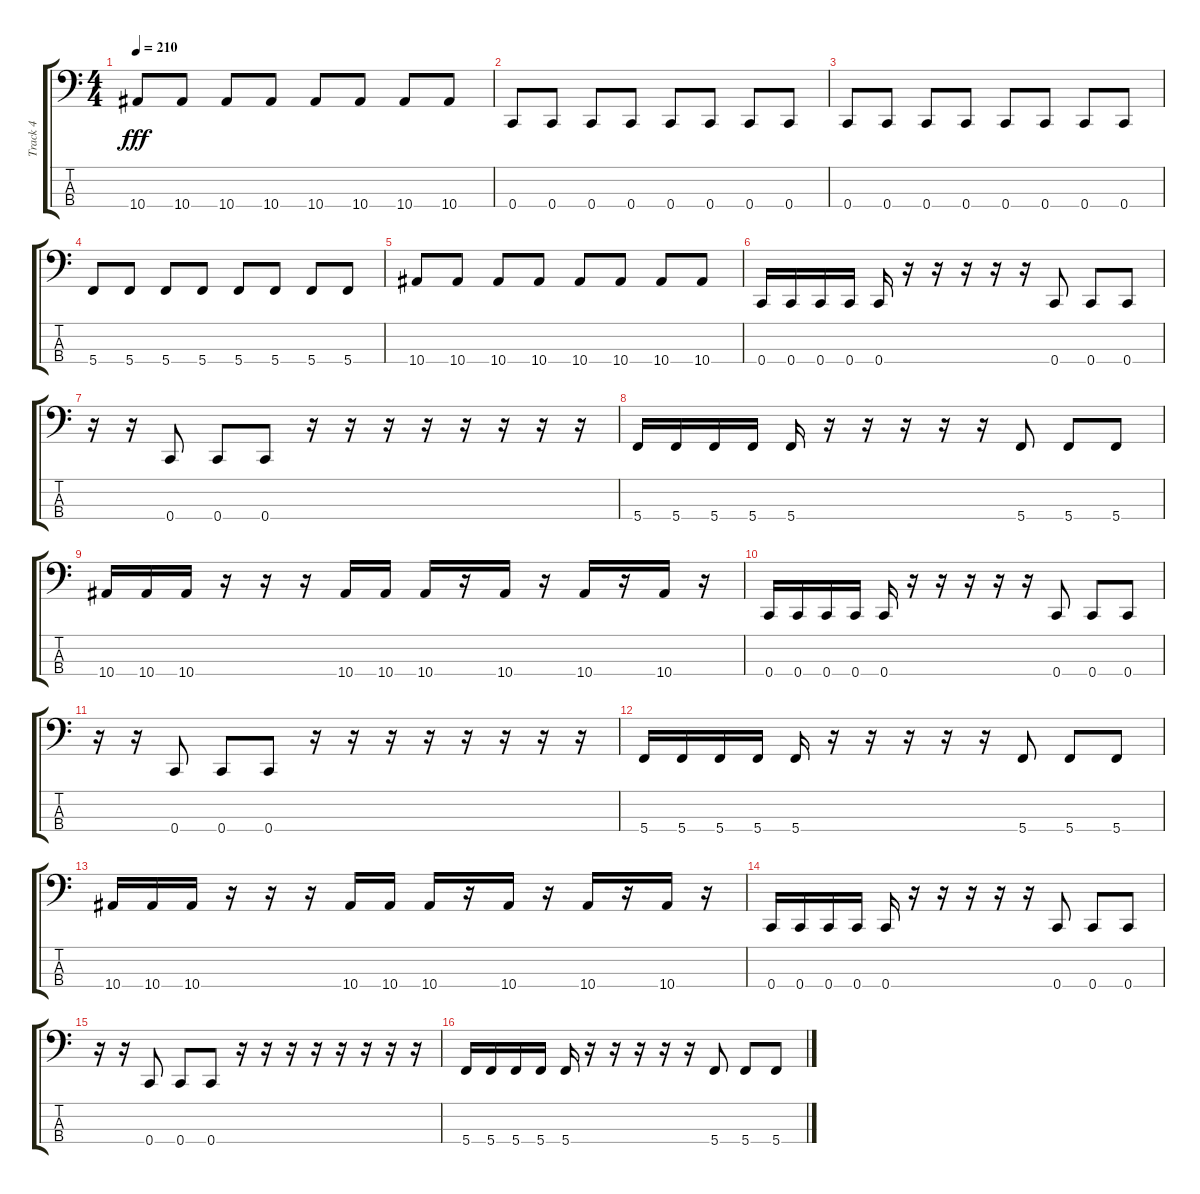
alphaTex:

\track ("Track 4" "Track 4") {instrument electricbasspick}
\staff {score tabs}
\tuning (G2 C2 G1 C1) {hide}
\ts (4 4)
\tempo 210
\clef f4
\ks c
10.4.8{dy fff} 10.4.8 10.4.8 10.4.8 10.4.8 10.4.8 10.4.8 10.4.8 |
0.4.8 0.4.8 0.4.8 0.4.8 0.4.8 0.4.8 0.4.8 0.4.8 |
0.4.8 0.4.8 0.4.8 0.4.8 0.4.8 0.4.8 0.4.8 0.4.8 |
5.4.8 5.4.8 5.4.8 5.4.8 5.4.8 5.4.8 5.4.8 5.4.8 |
10.4.8 10.4.8 10.4.8 10.4.8 10.4.8 10.4.8 10.4.8 10.4.8 |
0.4.16 0.4.16 0.4.16 0.4.16 0.4.16 r.16 r.16 r.16 r.16 r.16 0.4.8 0.4.8 0.4.8 |
r.16 r.16 0.4.8 0.4.8 0.4.8 r.16 r.16 r.16 r.16 r.16 r.16 r.16 r.16 |
5.4.16 5.4.16 5.4.16 5.4.16 5.4.16 r.16 r.16 r.16 r.16 r.16 5.4.8 5.4.8 5.4.8 |
10.4.16 10.4.16 10.4.16 r.16 r.16 r.16 10.4.16 10.4.16 10.4.16 r.16 10.4.16 r.16 10.4.16 r.16 10.4.16 r.16 |
0.4.16 0.4.16 0.4.16 0.4.16 0.4.16 r.16 r.16 r.16 r.16 r.16 0.4.8 0.4.8 0.4.8 |
r.16 r.16 0.4.8 0.4.8 0.4.8 r.16 r.16 r.16 r.16 r.16 r.16 r.16 r.16 |
5.4.16 5.4.16 5.4.16 5.4.16 5.4.16 r.16 r.16 r.16 r.16 r.16 5.4.8 5.4.8 5.4.8 |
10.4.16 10.4.16 10.4.16 r.16 r.16 r.16 10.4.16 10.4.16 10.4.16 r.16 10.4.16 r.16 10.4.16 r.16 10.4.16 r.16 |
0.4.16 0.4.16 0.4.16 0.4.16 0.4.16 r.16 r.16 r.16 r.16 r.16 0.4.8 0.4.8 0.4.8 |
r.16 r.16 0.4.8 0.4.8 0.4.8 r.16 r.16 r.16 r.16 r.16 r.16 r.16 r.16 |
5.4.16 5.4.16 5.4.16 5.4.16 5.4.16 r.16 r.16 r.16 r.16 r.16 5.4.8 5.4.8 5.4.8
